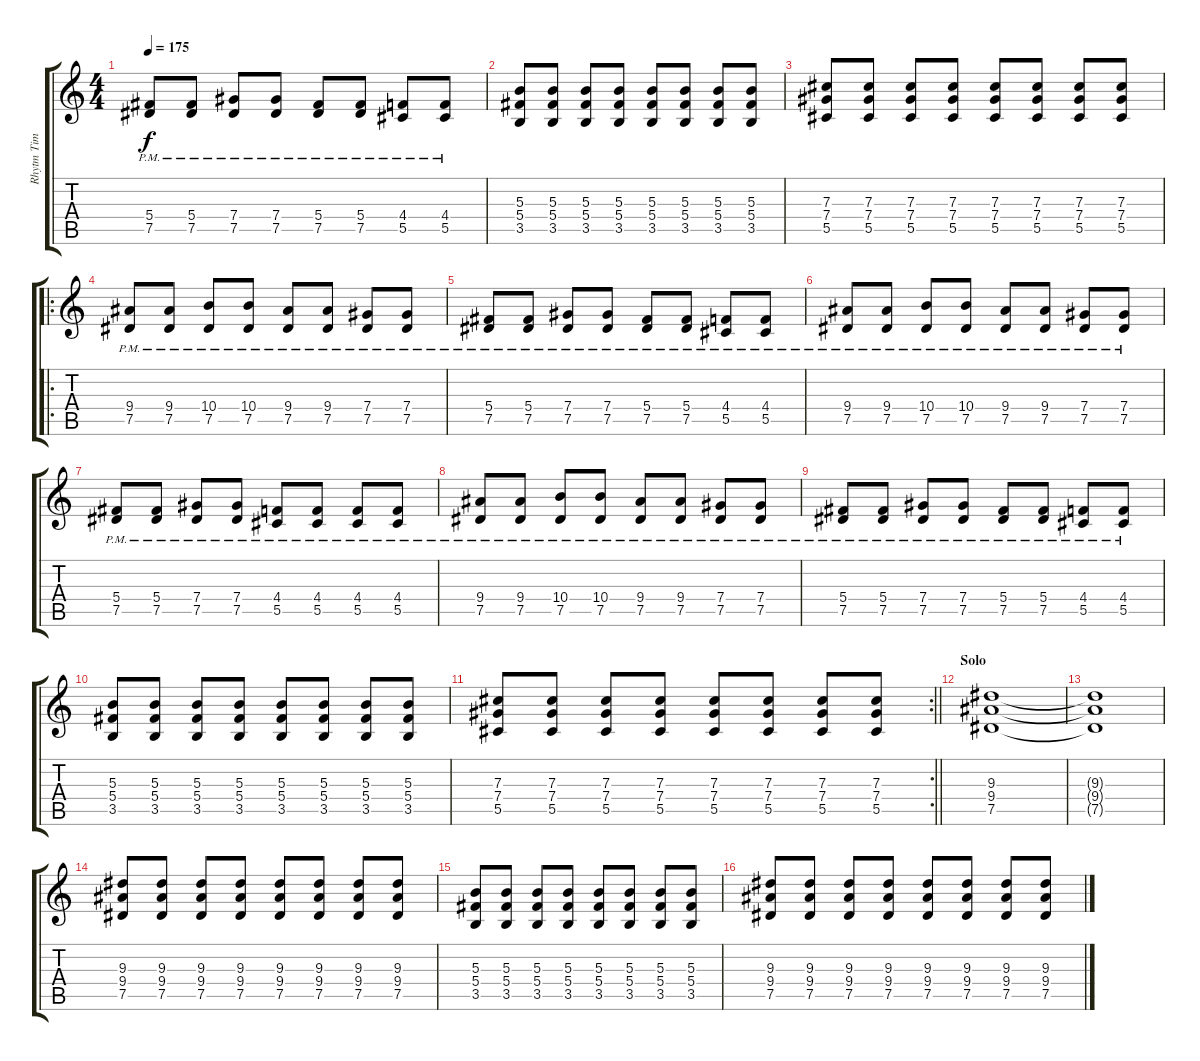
\track ("Rhytm Tim" "Rhytm Tim") {instrument distortionguitar}
\staff {score tabs}
\tuning (Eb4 Bb3 Gb3 Db3 Ab2 Eb2) {hide}
\ts (4 4)
\tempo 175
\clef g2
\ks c
(5.4{pm} 7.5{pm}).8{dy f} (5.4{pm} 7.5{pm}).8 (7.4{pm} 7.5{pm}).8 (7.4{pm} 7.5{pm}).8 (5.4{pm} 7.5{pm}).8 (5.4{pm} 7.5{pm}).8 (4.4{pm} 5.5{pm}).8 (4.4{pm} 5.5{pm}).8 |
(5.3 5.4 3.5).8 (5.3 5.4 3.5).8 (5.3 5.4 3.5).8 (5.3 5.4 3.5).8 (5.3 5.4 3.5).8 (5.3 5.4 3.5).8 (5.3 5.4 3.5).8 (5.3 5.4 3.5).8 |
(7.3 7.4 5.5).8 (7.3 7.4 5.5).8 (7.3 7.4 5.5).8 (7.3 7.4 5.5).8 (7.3 7.4 5.5).8 (7.3 7.4 5.5).8 (7.3 7.4 5.5).8 (7.3 7.4 5.5).8 |
\ro
(9.4{pm} 7.5{pm}).8 (9.4{pm} 7.5{pm}).8 (10.4{pm} 7.5{pm}).8 (10.4{pm} 7.5{pm}).8 (9.4{pm} 7.5{pm}).8 (9.4{pm} 7.5{pm}).8 (7.4{pm} 7.5{pm}).8 (7.4{pm} 7.5{pm}).8 |
(5.4{pm} 7.5{pm}).8 (5.4{pm} 7.5{pm}).8 (7.4{pm} 7.5{pm}).8 (7.4{pm} 7.5{pm}).8 (5.4{pm} 7.5{pm}).8 (5.4{pm} 7.5{pm}).8 (4.4{pm} 5.5{pm}).8 (4.4{pm} 5.5{pm}).8 |
(9.4{pm} 7.5{pm}).8 (9.4{pm} 7.5{pm}).8 (10.4{pm} 7.5{pm}).8 (10.4{pm} 7.5{pm}).8 (9.4{pm} 7.5{pm}).8 (9.4{pm} 7.5{pm}).8 (7.4{pm} 7.5{pm}).8 (7.4{pm} 7.5{pm}).8 |
(5.4{pm} 7.5{pm}).8 (5.4{pm} 7.5{pm}).8 (7.4{pm} 7.5{pm}).8 (7.4{pm} 7.5{pm}).8 (4.4{pm} 5.5{pm}).8 (4.4{pm} 5.5{pm}).8 (4.4{pm} 5.5{pm}).8 (4.4{pm} 5.5{pm}).8 |
(9.4{pm} 7.5{pm}).8 (9.4{pm} 7.5{pm}).8 (10.4{pm} 7.5{pm}).8 (10.4{pm} 7.5{pm}).8 (9.4{pm} 7.5{pm}).8 (9.4{pm} 7.5{pm}).8 (7.4{pm} 7.5{pm}).8 (7.4{pm} 7.5{pm}).8 |
(5.4{pm} 7.5{pm}).8 (5.4{pm} 7.5{pm}).8 (7.4{pm} 7.5{pm}).8 (7.4{pm} 7.5{pm}).8 (5.4{pm} 7.5{pm}).8 (5.4{pm} 7.5{pm}).8 (4.4{pm} 5.5{pm}).8 (4.4{pm} 5.5{pm}).8 |
(5.3 5.4 3.5).8 (5.3 5.4 3.5).8 (5.3 5.4 3.5).8 (5.3 5.4 3.5).8 (5.3 5.4 3.5).8 (5.3 5.4 3.5).8 (5.3 5.4 3.5).8 (5.3 5.4 3.5).8 |
\rc 2
\barLineRight lightlight
(7.3 7.4 5.5).8 (7.3 7.4 5.5).8 (7.3 7.4 5.5).8 (7.3 7.4 5.5).8 (7.3 7.4 5.5).8 (7.3 7.4 5.5).8 (7.3 7.4 5.5).8 (7.3 7.4 5.5).8 |
\section ("" "Solo")
(9.3 9.4 7.5).1 |
(9.3{t} 9.4{t} 7.5{t}).1 |
(9.3 9.4 7.5).8{volume 10 balance 8} (9.3 9.4 7.5).8 (9.3 9.4 7.5).8 (9.3 9.4 7.5).8 (9.3 9.4 7.5).8 (9.3 9.4 7.5).8 (9.3 9.4 7.5).8 (9.3 9.4 7.5).8 |
(5.3 5.4 3.5).8 (5.3 5.4 3.5).8 (5.3 5.4 3.5).8 (5.3 5.4 3.5).8 (5.3 5.4 3.5).8 (5.3 5.4 3.5).8 (5.3 5.4 3.5).8 (5.3 5.4 3.5).8 |
(9.3 9.4 7.5).8{volume 10 balance 8} (9.3 9.4 7.5).8 (9.3 9.4 7.5).8 (9.3 9.4 7.5).8 (9.3 9.4 7.5).8 (9.3 9.4 7.5).8 (9.3 9.4 7.5).8 (9.3 9.4 7.5).8
